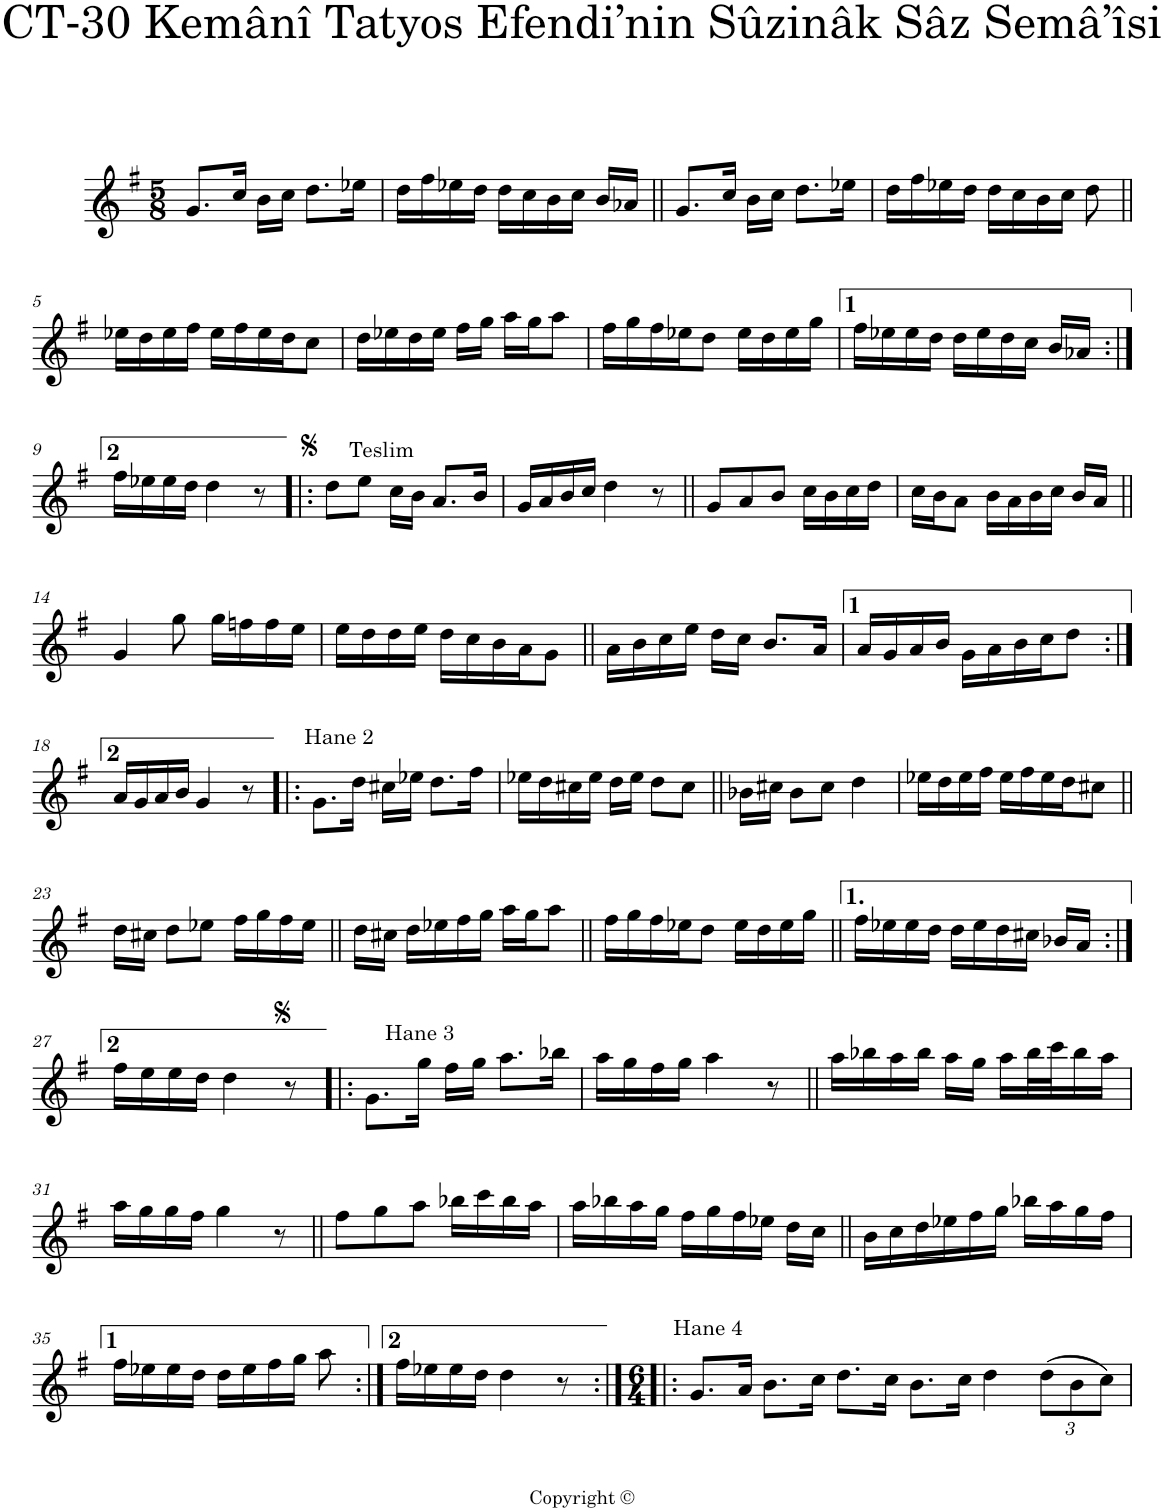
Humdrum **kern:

**kern
*part1
*staff1
*I"Piano
*I'Pno
*clefG2
*k[f#]
*G:
*M5/8
=1
8.g/L
16cc/Jk
16b\LL
16cc\JJ
8.dd\L
16ee-X\Jk
=2
16dd\LL
16ff#\
16ee-X\
16dd\JJ
16dd\LL
16cc\
16b\
16cc\JJ
16b/LL
16a-X/JJ
=3||
8.g/L
16cc/Jk
16b\LL
16cc\JJ
8.dd\L
16ee-X\Jk
=4
16dd\LL
16ff#\
16ee-X\
16dd\JJ
16dd\LL
16cc\
16b\
16cc\JJ
8dd\
!!LO:LB:g=z
=5||
16ee-X\LL
16dd\
16ee-\
16ff#\JJ
16ee-\LL
16ff#\
16ee-\
16dd\J
8cc\J
=6
16dd\LL
16ee-X\
16dd\
16ee-\JJ
16ff#\LL
16gg\JJ
16aa\LL
16gg\J
8aa\J
=7
16ff#\LL
16gg\
16ff#\
16ee-X\J
8dd\J
16ee-\LL
16dd\
16ee-\
16gg\JJ
=8
16ff#\LL
16ee-X\
16ee-\
16dd\JJ
16dd\LL
16ee-\
16dd\
16cc\JJ
16b/LL
16a-X/JJ
!!LO:LB:g=z
=9:|!
16ff#\LL
16ee-X\
16ee-\
16dd\JJ
4dd\
8r
=10!|:
!LO:TX:a:t=Teslim
8dd\L
8ee\J
16cc\LL
16b\JJ
8.a/L
16b/Jk
=11
16g/LL
16a/
16b/
16cc/JJ
4dd\
8r
=12||
8g/L
8a/
8b/J
16cc\LL
16b\
16cc\
16dd\JJ
=13
16cc\LL
16b\J
8a\J
16b\LL
16a\
16b\
16cc\JJ
16b/LL
16a/JJ
!!LO:LB:g=z
=14||
4g/
8gg\
16gg\LL
16ffn\
16ff\
16ee\JJ
=15
16ee\LL
16dd\
16dd\
16ee\JJ
16dd\LL
16cc\
16b\
16a\J
8g\J
=16||
16a\LL
16b\
16cc\
16ee\JJ
16dd\LL
16cc\JJ
8.b/L
16a/Jk
=17
16a/LL
16g/
16a/
16b/JJ
16g\LL
16a\
16b\
16cc\J
8dd\J
!!LO:LB:g=z
=18:|!
16a/LL
16g/
16a/
16b/JJ
4g/
8r
=19!|:
!LO:TX:a:t=Hane 2
8.g\L
16dd\Jk
16cc#X\LL
16ee-X\JJ
8.dd\L
16ff#\Jk
=20
16ee-X\LL
16dd\
16cc#X\
16ee-\JJ
16dd\LL
16ee-\JJ
8dd\L
8cc#\J
=21||
16b-X\LL
16cc#X\JJ
8b-\L
8cc#\J
4dd\
=22
16ee-X\LL
16dd\
16ee-\
16ff#\JJ
16ee-\LL
16ff#\
16ee-\
16dd\J
8cc#X\J
!!LO:LB:g=z
=23||
16dd\LL
16cc#X\JJ
8dd\L
8ee-X\J
16ff#\LL
16gg\
16ff#\
16ee-\JJ
=24||
16dd\LL
16cc#X\JJ
16dd\LL
16ee-X\
16ff#\
16gg\JJ
16aa\LL
16gg\J
8aa\J
=25||
16ff#\LL
16gg\
16ff#\
16ee-X\J
8dd\J
16ee-\LL
16dd\
16ee-\
16gg\JJ
=26||
16ff#\LL
16ee-X\
16ee-\
16dd\JJ
16dd\LL
16ee-\
16dd\
16cc#X\JJ
16b-X/LL
16a/JJ
!!LO:LB:g=z
=27:|!
16ff#\LL
16ee\
16ee\
16dd\JJ
4dd\
8r
=28!|:
!LO:TX:a:t=Hane 3
8.g\L
16gg\Jk
16ff#\LL
16gg\JJ
8.aa\L
16bb-X\Jk
=29
16aa\LL
16gg\
16ff#\
16gg\JJ
4aa\
8r
=30||
16aa\LL
16bb-X\
16aa\
16bb-\JJ
16aa\LL
16gg\JJ
16aa\LL
32bb-\L
32ccc\J
16bb-\
16aa\JJ
!!LO:LB:g=z
=31
16aa\LL
16gg\
16gg\
16ff#\JJ
4gg\
8r
=32||
8ff#\L
8gg\
8aa\J
16bb-X\LL
16ccc\
16bb-\
16aa\JJ
=33
16aa\LL
16bb-X\
16aa\
16gg\JJ
16ff#\LL
16gg\
16ff#\
16ee-X\JJ
16dd\LL
16cc\JJ
=34||
16b\LL
16cc\
16dd\
16ee-X\
16ff#\
16gg\JJ
16bb-X\LL
16aa\
16gg\
16ff#\JJ
!!LO:LB:g=z
=35
16ff#\LL
16ee-X\
16ee-\
16dd\JJ
16dd\LL
16ee-\
16ff#\
16gg\JJ
8aa\
=36:|!
16ff#\LL
16ee-X\
16ee-\
16dd\JJ
4dd\
8r
=37:|!|:
*M6/4
!LO:TX:a:t=Hane 4
8.g/L
16a/Jk
8.b\L
16cc\Jk
8.dd\L
16cc\Jk
8.b\L
16cc\Jk
4dd\
*Xbrackettup
(12dd\L
12b\
12cc\J)
=
*-
